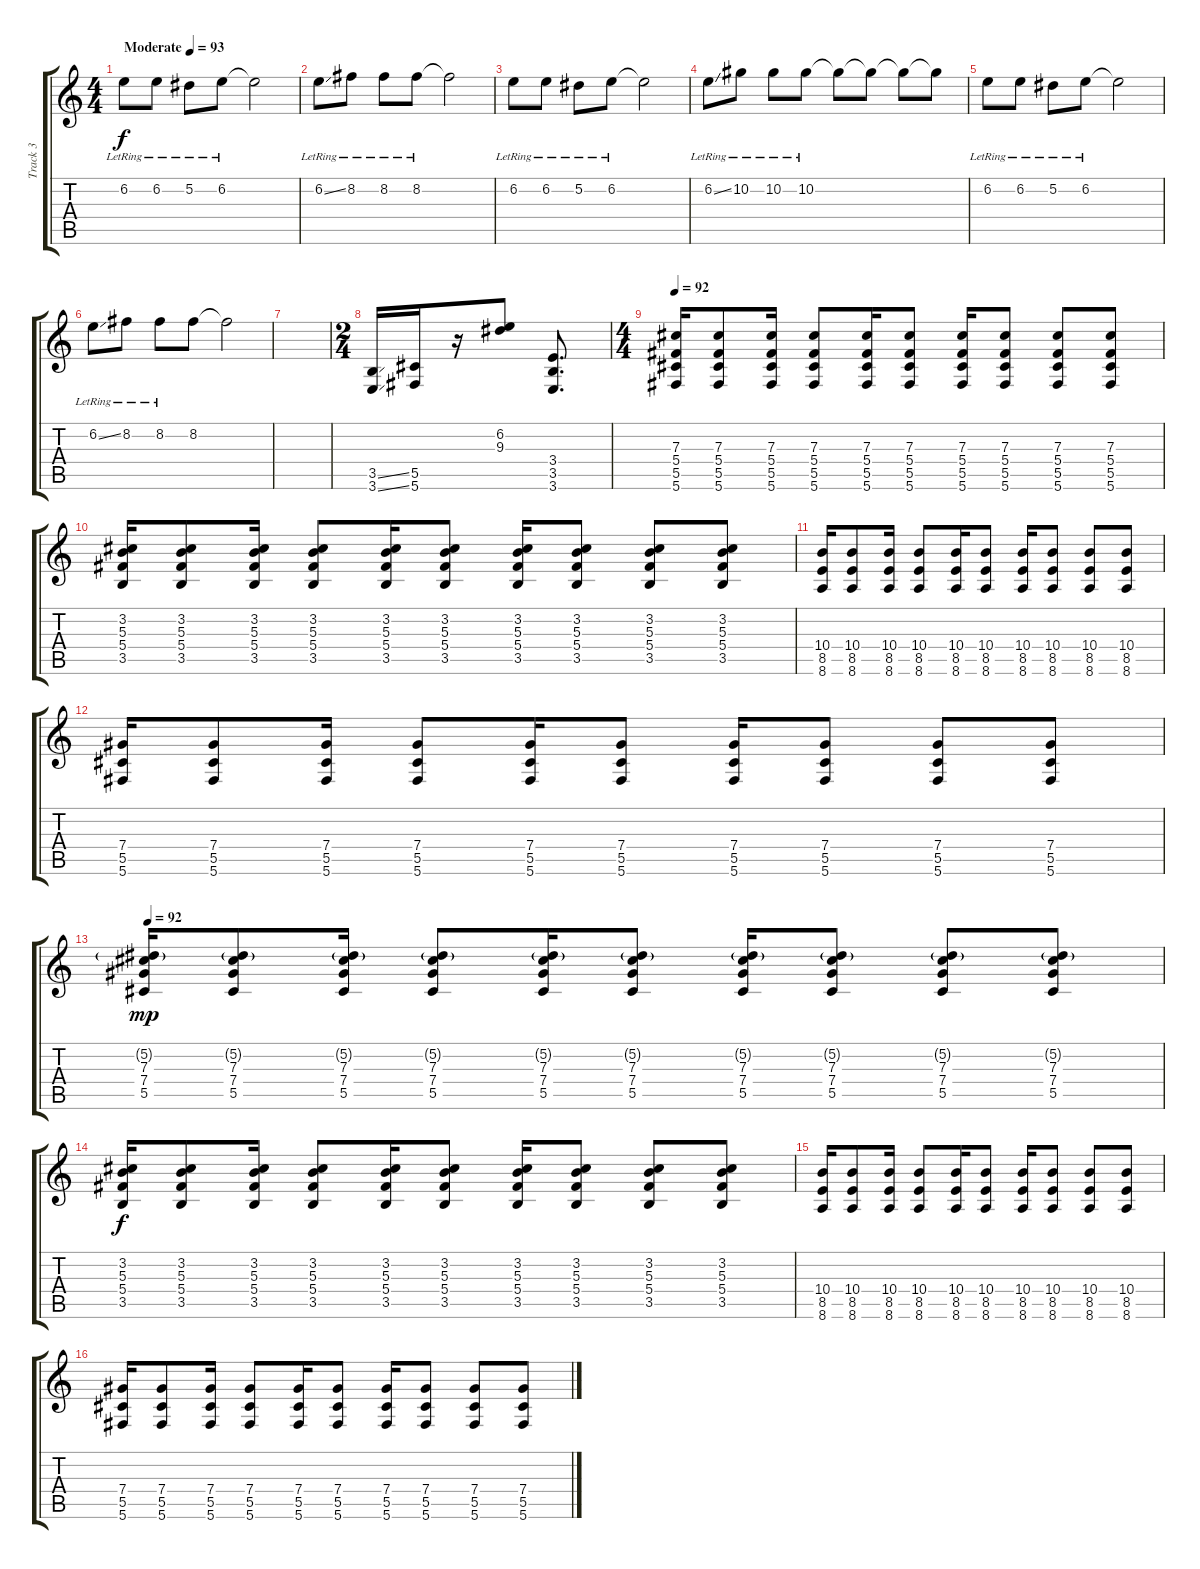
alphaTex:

\track ("Track 3" "Track 3") {instrument distortionguitar}
\staff {score tabs}
\tuning (Eb4 Bb3 Gb3 Db3 Ab2 Db2) {hide}
\ts (4 4)
\tempo (93 "Moderate")
\clef g2
\ks c
6.2{lr}.8{dy f instrument overdrivenguitar} 6.2{lr}.8 5.2{lr}.8 6.2{lr}.8 6.2{t}.2 |
6.2{ss lr}.8 8.2{lr}.8 8.2{lr}.8 8.2{lr}.8 8.2{t}.2 |
6.2{lr}.8 6.2{lr}.8 5.2{lr}.8 6.2{lr}.8 6.2{t}.2 |
6.2{ss lr}.8 10.2{lr}.8 10.2{lr}.8 10.2{lr}.8 10.2{t}.8 10.2{t}.8 10.2{t}.8 10.2{t}.8 |
6.2{lr}.8 6.2{lr}.8 5.2{lr}.8 6.2{lr}.8 6.2{t}.2 |
6.2{ss lr}.8 8.2{lr}.8 8.2{lr}.8 8.2.8 8.2{t}.2 |
|
\ts (2 4)
(3.5{ss} 3.6{ss}).16{instrument distortionguitar} (5.5 5.6).16 r.16 (6.2 9.3).8 (3.4 3.5 3.6).8{d} |
\ts (4 4)
\tempo 92
(7.3 5.4 5.5 5.6).16 (7.3 5.4 5.5 5.6).8 (7.3 5.4 5.5 5.6).16 (7.3 5.4 5.5 5.6).8 (7.3 5.4 5.5 5.6).16 (7.3 5.4 5.5 5.6).8 (7.3 5.4 5.5 5.6).16 (7.3 5.4 5.5 5.6).8 (7.3 5.4 5.5 5.6).8 (7.3 5.4 5.5 5.6).8 |
(3.2 5.3 5.4 3.5).16 (3.2 5.3 5.4 3.5).8 (3.2 5.3 5.4 3.5).16 (3.2 5.3 5.4 3.5).8 (3.2 5.3 5.4 3.5).16 (3.2 5.3 5.4 3.5).8 (3.2 5.3 5.4 3.5).16 (3.2 5.3 5.4 3.5).8 (3.2 5.3 5.4 3.5).8 (3.2 5.3 5.4 3.5).8 |
(10.4 8.5 8.6).16 (10.4 8.5 8.6).8 (10.4 8.5 8.6).16 (10.4 8.5 8.6).8 (10.4 8.5 8.6).16 (10.4 8.5 8.6).8 (10.4 8.5 8.6).16 (10.4 8.5 8.6).8 (10.4 8.5 8.6).8 (10.4 8.5 8.6).8 |
(7.4 5.5 5.6).16 (7.4 5.5 5.6).8 (7.4 5.5 5.6).16 (7.4 5.5 5.6).8 (7.4 5.5 5.6).16 (7.4 5.5 5.6).8 (7.4 5.5 5.6).16 (7.4 5.5 5.6).8 (7.4 5.5 5.6).8 (7.4 5.5 5.6).8 |
\tempo 92
(5.2{g} 7.3 7.4 5.5).16{dy mp} (5.2{g} 7.3 7.4 5.5).8 (5.2{g} 7.3 7.4 5.5).16 (5.2{g} 7.3 7.4 5.5).8 (5.2{g} 7.3 7.4 5.5).16 (5.2{g} 7.3 7.4 5.5).8 (5.2{g} 7.3 7.4 5.5).16 (5.2{g} 7.3 7.4 5.5).8 (5.2{g} 7.3 7.4 5.5).8 (5.2{g} 7.3 7.4 5.5).8 |
(3.2 5.3 5.4 3.5).16{dy f} (3.2 5.3 5.4 3.5).8 (3.2 5.3 5.4 3.5).16 (3.2 5.3 5.4 3.5).8 (3.2 5.3 5.4 3.5).16 (3.2 5.3 5.4 3.5).8 (3.2 5.3 5.4 3.5).16 (3.2 5.3 5.4 3.5).8 (3.2 5.3 5.4 3.5).8 (3.2 5.3 5.4 3.5).8 |
(10.4 8.5 8.6).16 (10.4 8.5 8.6).8 (10.4 8.5 8.6).16 (10.4 8.5 8.6).8 (10.4 8.5 8.6).16 (10.4 8.5 8.6).8 (10.4 8.5 8.6).16 (10.4 8.5 8.6).8 (10.4 8.5 8.6).8 (10.4 8.5 8.6).8 |
(7.4 5.5 5.6).16 (7.4 5.5 5.6).8 (7.4 5.5 5.6).16 (7.4 5.5 5.6).8 (7.4 5.5 5.6).16 (7.4 5.5 5.6).8 (7.4 5.5 5.6).16 (7.4 5.5 5.6).8 (7.4 5.5 5.6).8 (7.4 5.5 5.6).8
